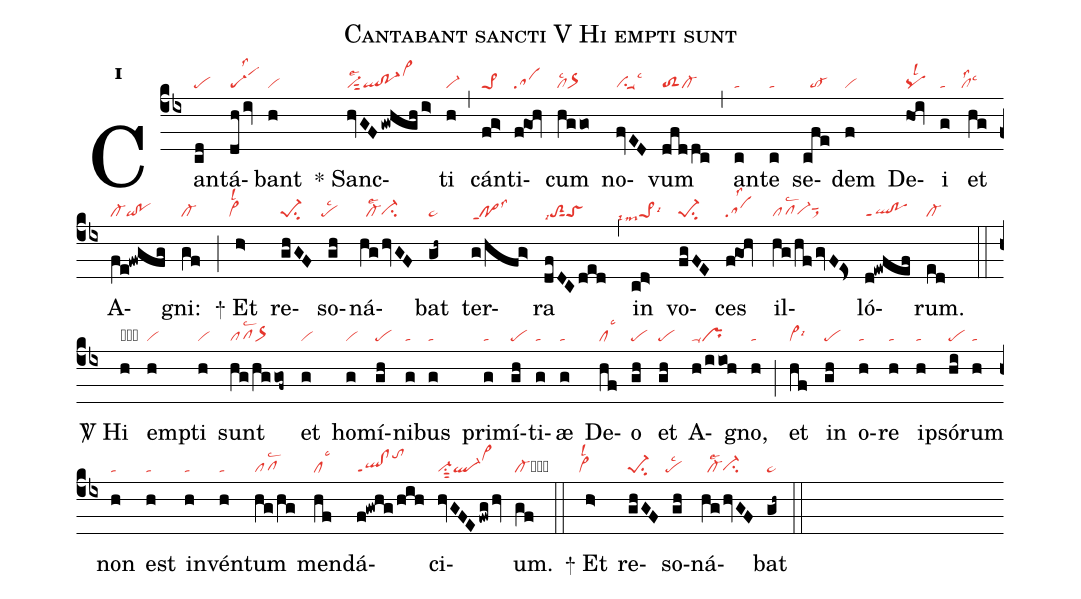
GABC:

name:Cantabant sancti V Hi empti sunt;
office-part:re;
mode:1;
nabc-lines:1;
%%
initial-style: 1;
name: Cantabant Sancti;
mode: 1;
office-part: Responsorium;
annotation: Resp.;
annotation: i;
nabc-lines: 1;
%%
(cb4) Can(cd|pe)tá(dh/iv|scG-1lss2)bant(h|vi) <sp>*</sp> Sanc(hvGF/gwhgh/i>|vi-sut2lse2ql!po-1vi>hk)ti(h|vi-) (,) cán(fg>|pe>1)ti(f!goh|sa)cum(hggo|cllsc2or>) no(fvED|visu1suu1lsc3)vum(dfddc|toS2cl-) (,) an(c|ta)te(c|ta) se(cfe|//to-)dem(f|vi) De(hoi|pqlsl2)i(g|ta) et(hg|``cllss2lsc3) A(fe!fwgfg|cl-qi!po)gni:(gf|cl-) (;)
<sp>+</sp> Et(h>|``vi>lsl2) re(ghGF|pe-1su2)so(gh|``pelsc2)ná(hg/hvGF|//cl-lse2ci-hg)bat(gh~|ta>) ter(g/hfg>|po>ppt1lss3)ra(dfDCded|toS2sut1lsi7toS) (,) in(cd>|````pe>1lsi6lsim7) vo(fgFE|pe-1su2)ces(f!goh|salss2) il(hg/hf/gvF!Es>|pflsc2`vi-hgsut1sux1)ló(d!ewfef|ql!poppt1)rum.(ed|cl-) (::)

<sp>V/</sp> Hi(h|obvi) em(h|vi)pti(h|vi) sunt(hg/hggof~|pflsc2`or>) et(g|vi) ho(g|vi)mí(gh|pe)ni(g|ta)bus(g|ta) pri(g|ta)mí(gh|pe)ti(g|ta)æ(g|ta) De(hf|cllsc3)o(gh|pe) et(gh|pe) A(h/iioh|ta-pr)gno,(h|ta) (;) et(hf|vi>lsi6) in(gh|pe) o(h|ta)re(h|ta) ip(h|ta)só(hi|pe)rum(h|ta) non(h|ta) est(h|ta) in(h|ta)vén(h|ta)tum(hg/hg|pflsc2) men(hf|cllsc3)dá(f!gwhg/hih|ql!clppt1tohl)ci(hvGFE/fwg/hv|vi-su1sut2ql-vi>hk)um.(gf|cl-cb) (::)
<sp>+</sp> Et(h>|``vi>lsl2) re(ghGF|pe-1su2)so(gh|``pelsc2)ná(hg/hvGF|//cl-lse2ci-hg)bat(gh~|ta>) (::)
